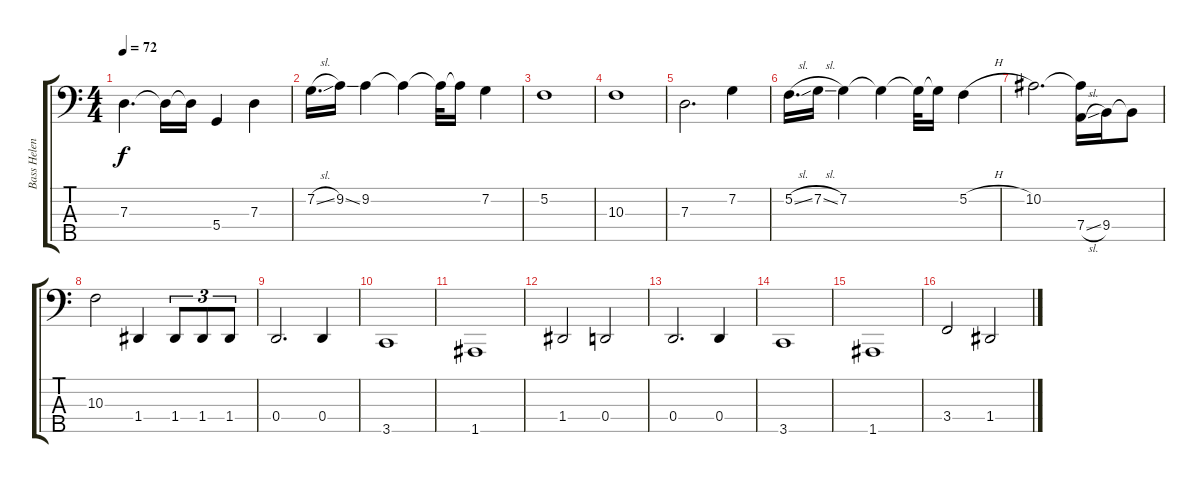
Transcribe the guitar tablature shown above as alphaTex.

\track ("Bass Helen" "Bass Helen") {instrument electricbasspick}
\staff {score tabs}
\tuning (F2 C2 G1 D1 A0) {hide}
\ts (4 4)
\tempo 72
\clef f4
\ks c
7.3.4{d dy f} 7.3{t}.16 7.3{t}.16 5.4.4 7.3.4 |
7.2{sl}.16{d} 9.2{ss}.16 9.2.4 9.2{t}.4 9.2{t}.32 9.2{t}.16 7.2.4 |
5.2.1 |
10.3.1 |
7.3.2{d} 7.2.4 |
5.2{sl}.16{d} 7.2{sl}.16 7.2.4 7.2{t}.4 7.2{t}.32 7.2{t}.16 5.2{h}.4 |
10.2.2{d} (10.2{t} 7.4{sl}).16 9.4.16 9.4{t}.8 |
10.3.2 1.4.4 1.4.8{tu (3 2)} 1.4.8{tu (3 2)} 1.4.8{tu (3 2)} |
0.4.2{d} 0.4.4 |
3.5.1 |
1.5.1 |
1.4.2 0.4.2 |
0.4.2{d} 0.4.4 |
3.5.1 |
1.5.1 |
3.4.2 1.4.2
